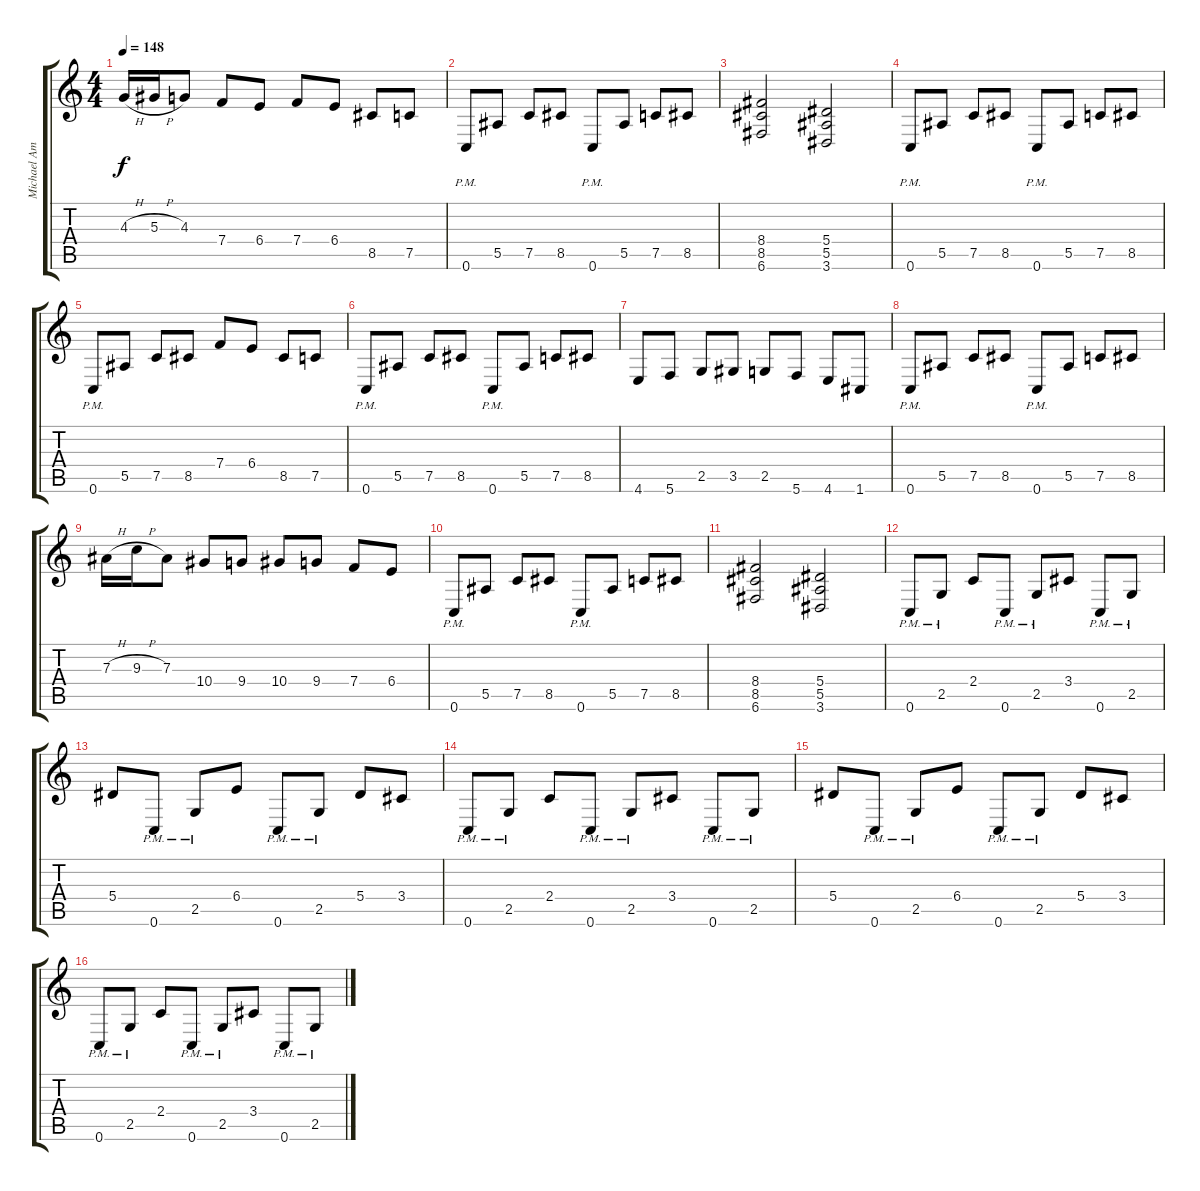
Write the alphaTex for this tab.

\track ("Michael Amott (Lead Guitar)" "Michael Am") {instrument distortionguitar}
\staff {score tabs}
\tuning (C4 G3 Eb3 Bb2 F2 C2) {hide}
\ts (4 4)
\tempo 148
\clef g2
\ks c
4.3{h}.16{dy f} 5.3{h}.16 4.3.8 7.4.8 6.4.8 7.4.8 6.4.8 8.5.8 7.5.8 |
0.6{pm}.8 5.5.8 7.5.8 8.5.8 0.6{pm}.8 5.5.8 7.5.8 8.5.8 |
(8.4 8.5 6.6).2 (5.4 5.5 3.6).2 |
0.6{pm}.8{instrument distortionguitar} 5.5.8 7.5.8 8.5.8 0.6{pm}.8 5.5.8 7.5.8 8.5.8 |
0.6{pm}.8 5.5.8 7.5.8 8.5.8 7.4.8 6.4.8 8.5.8 7.5.8 |
0.6{pm}.8{instrument distortionguitar} 5.5.8 7.5.8 8.5.8 0.6{pm}.8 5.5.8 7.5.8 8.5.8 |
4.6.8 5.6.8 2.5.8 3.5.8 2.5.8 5.6.8 4.6.8 1.6.8 |
0.6{pm}.8 5.5.8 7.5.8 8.5.8 0.6{pm}.8 5.5.8 7.5.8 8.5.8 |
7.3{h}.16 9.3{h}.16 7.3.8 10.4.8 9.4.8 10.4.8 9.4.8 7.4.8 6.4.8 |
0.6{pm}.8 5.5.8 7.5.8 8.5.8 0.6{pm}.8 5.5.8 7.5.8 8.5.8 |
(8.4 8.5 6.6).2 (5.4 5.5 3.6).2 |
0.6{pm}.8 2.5{pm}.8 2.4.8 0.6{pm}.8 2.5{pm}.8 3.4.8 0.6{pm}.8 2.5{pm}.8 |
5.4.8 0.6{pm}.8 2.5{pm}.8 6.4.8 0.6{pm}.8 2.5{pm}.8 5.4.8 3.4.8 |
0.6{pm}.8 2.5{pm}.8 2.4.8 0.6{pm}.8 2.5{pm}.8 3.4.8 0.6{pm}.8 2.5{pm}.8 |
5.4.8 0.6{pm}.8 2.5{pm}.8 6.4.8 0.6{pm}.8 2.5{pm}.8 5.4.8 3.4.8 |
0.6{pm}.8 2.5{pm}.8 2.4.8 0.6{pm}.8 2.5{pm}.8 3.4.8 0.6{pm}.8 2.5{pm}.8
